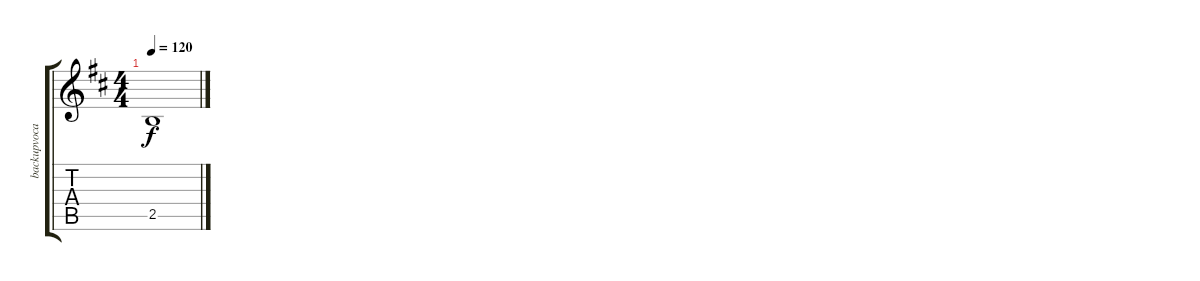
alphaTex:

\track ("backupvocals" "backupvoca") {instrument overdrivenguitar}
\staff {score tabs}
\tuning (E4 B3 G3 D3 A2 E2) {hide}
\ts (4 4)
\tempo 120
\clef g2
\ks bminor
2.5{t}.1{dy f}
